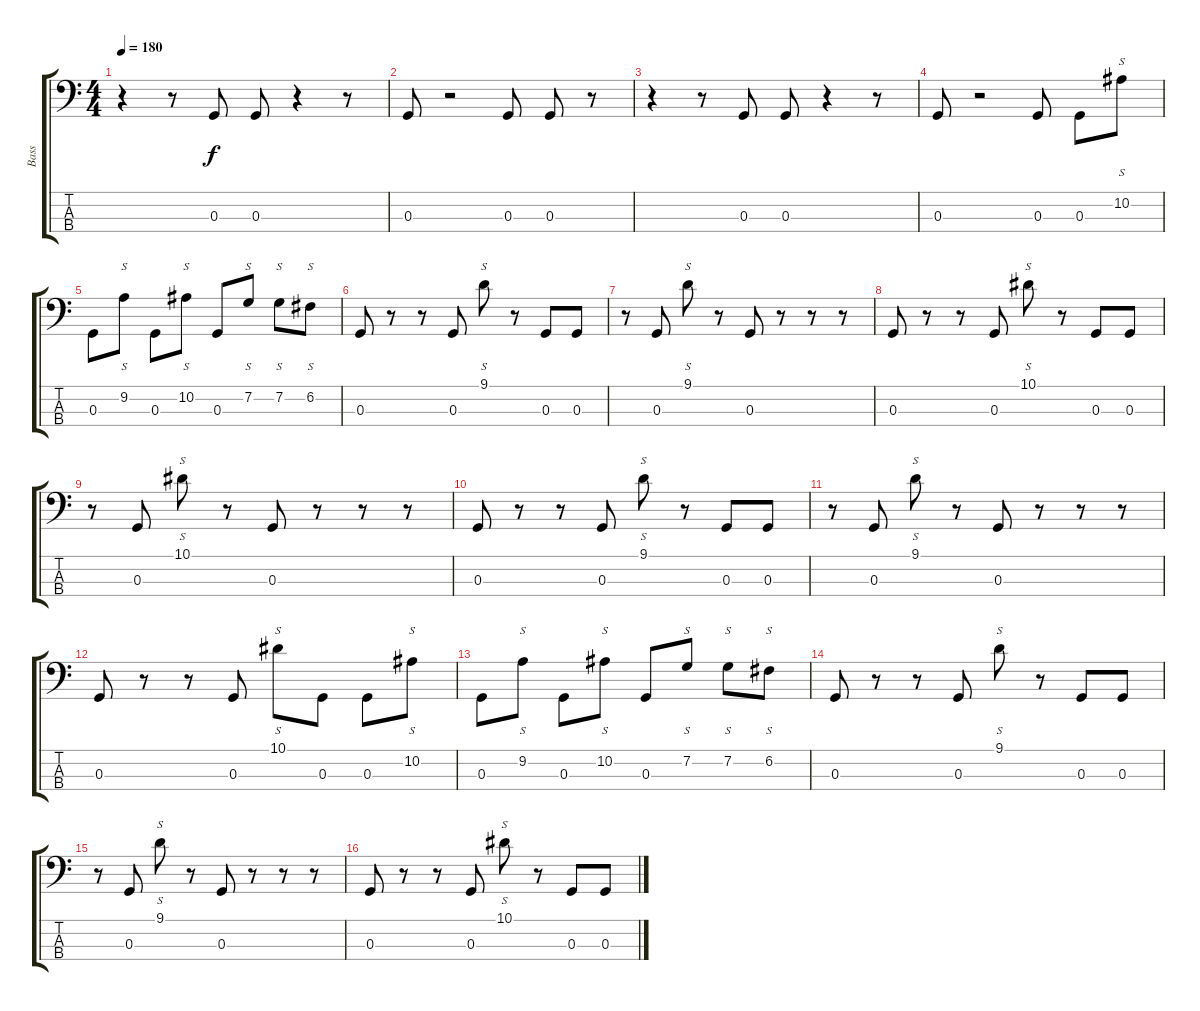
\track ("Bass" "Bass") {instrument electricbassfinger}
\staff {score tabs}
\tuning (F2 C2 G1 D1) {hide}
\ts (4 4)
\tempo 180
\clef f4
\ks c
r.4{dy f} r.8 0.3.8 0.3.8 r.4 r.8 |
0.3.8 r.2 0.3.8 0.3.8 r.8 |
r.4 r.8 0.3.8 0.3.8 r.4 r.8 |
0.3.8 r.2 0.3.8 0.3.8 10.2.8{s} |
0.3.8 9.2.8{s} 0.3.8 10.2.8{s} 0.3.8 7.2.8{s} 7.2.8{s} 6.2.8{s} |
0.3.8 r.8 r.8 0.3.8 9.1.8{s} r.8 0.3.8 0.3.8 |
r.8 0.3.8 9.1.8{s} r.8 0.3.8 r.8 r.8 r.8 |
0.3.8 r.8 r.8 0.3.8 10.1.8{s} r.8 0.3.8 0.3.8 |
r.8 0.3.8 10.1.8{s} r.8 0.3.8 r.8 r.8 r.8 |
0.3.8 r.8 r.8 0.3.8 9.1.8{s} r.8 0.3.8 0.3.8 |
r.8 0.3.8 9.1.8{s} r.8 0.3.8 r.8 r.8 r.8 |
0.3.8 r.8 r.8 0.3.8 10.1.8{s} 0.3.8 0.3.8 10.2.8{s} |
0.3.8 9.2.8{s} 0.3.8 10.2.8{s} 0.3.8 7.2.8{s} 7.2.8{s} 6.2.8{s} |
0.3.8 r.8 r.8 0.3.8 9.1.8{s} r.8 0.3.8 0.3.8 |
r.8 0.3.8 9.1.8{s} r.8 0.3.8 r.8 r.8 r.8 |
0.3.8 r.8 r.8 0.3.8 10.1.8{s} r.8 0.3.8 0.3.8
